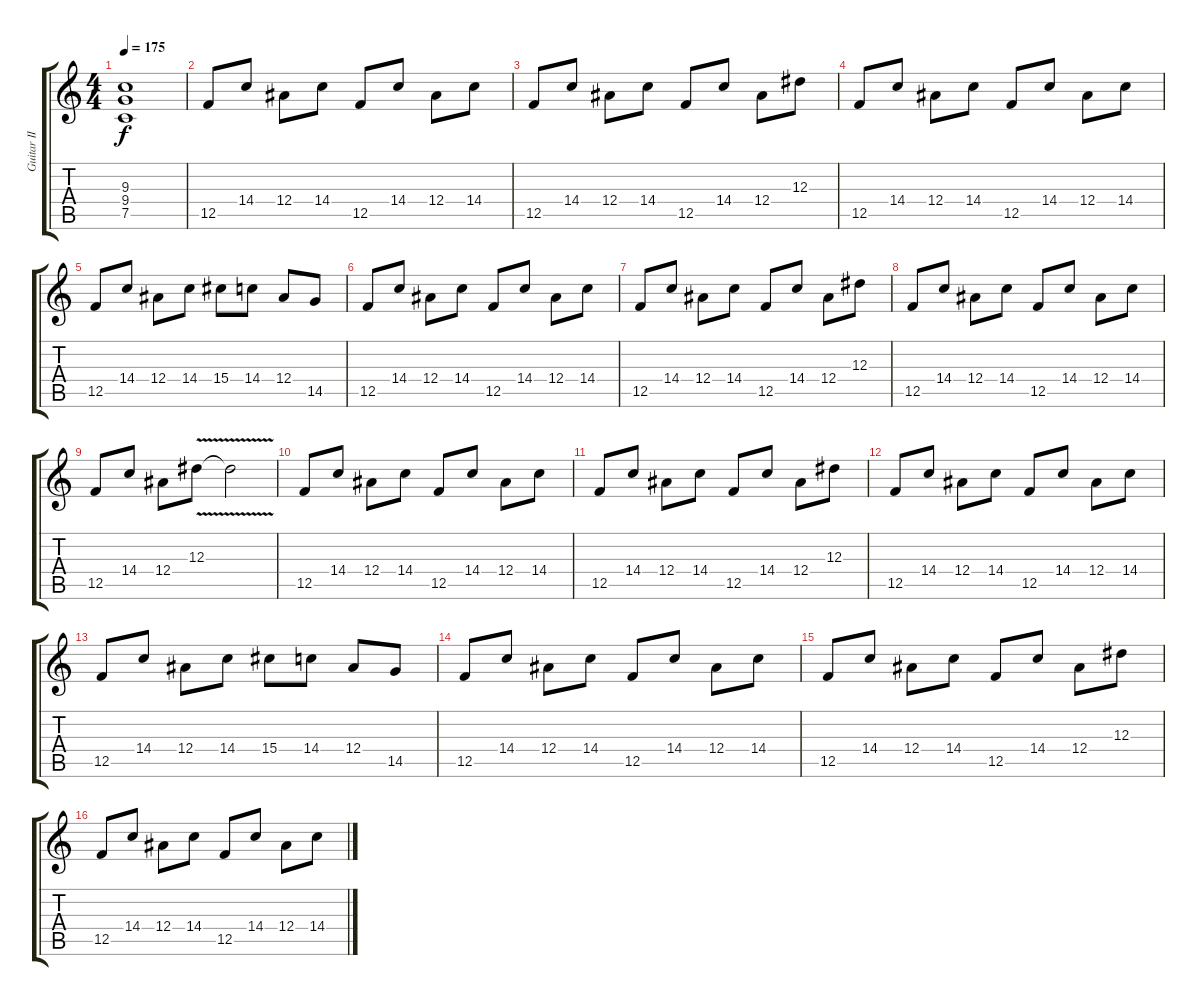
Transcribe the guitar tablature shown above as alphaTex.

\track ("Guitar II" "Guitar II") {instrument distortionguitar}
\staff {score tabs}
\tuning (C4 G3 Eb3 Bb2 F2 C2) {hide}
\ts (4 4)
\tempo 175
\clef g2
\ks c
(9.3{t} 9.4{t} 7.5{t}).1{dy f} |
12.5.8{volume 8} 14.4.8 12.4.8 14.4.8 12.5.8 14.4.8 12.4.8 14.4.8 |
12.5.8 14.4.8 12.4.8 14.4.8 12.5.8 14.4.8 12.4.8 12.3.8 |
12.5.8 14.4.8 12.4.8 14.4.8 12.5.8 14.4.8 12.4.8 14.4.8 |
12.5.8 14.4.8 12.4.8 14.4.8 15.4.8 14.4.8 12.4.8 14.5.8 |
12.5.8 14.4.8 12.4.8 14.4.8 12.5.8 14.4.8 12.4.8 14.4.8 |
12.5.8 14.4.8 12.4.8 14.4.8 12.5.8 14.4.8 12.4.8 12.3.8 |
12.5.8 14.4.8 12.4.8 14.4.8 12.5.8 14.4.8 12.4.8 14.4.8 |
12.5.8 14.4.8 12.4.8 12.3{v}.8 12.3{t}.2 |
12.5.8 14.4.8 12.4.8 14.4.8 12.5.8 14.4.8 12.4.8 14.4.8 |
12.5.8 14.4.8 12.4.8 14.4.8 12.5.8 14.4.8 12.4.8 12.3.8 |
12.5.8 14.4.8 12.4.8 14.4.8 12.5.8 14.4.8 12.4.8 14.4.8 |
12.5.8 14.4.8 12.4.8 14.4.8 15.4.8 14.4.8 12.4.8 14.5.8 |
12.5.8 14.4.8 12.4.8 14.4.8 12.5.8 14.4.8 12.4.8 14.4.8 |
12.5.8 14.4.8 12.4.8 14.4.8 12.5.8 14.4.8 12.4.8 12.3.8 |
12.5.8 14.4.8 12.4.8 14.4.8 12.5.8 14.4.8 12.4.8 14.4.8
